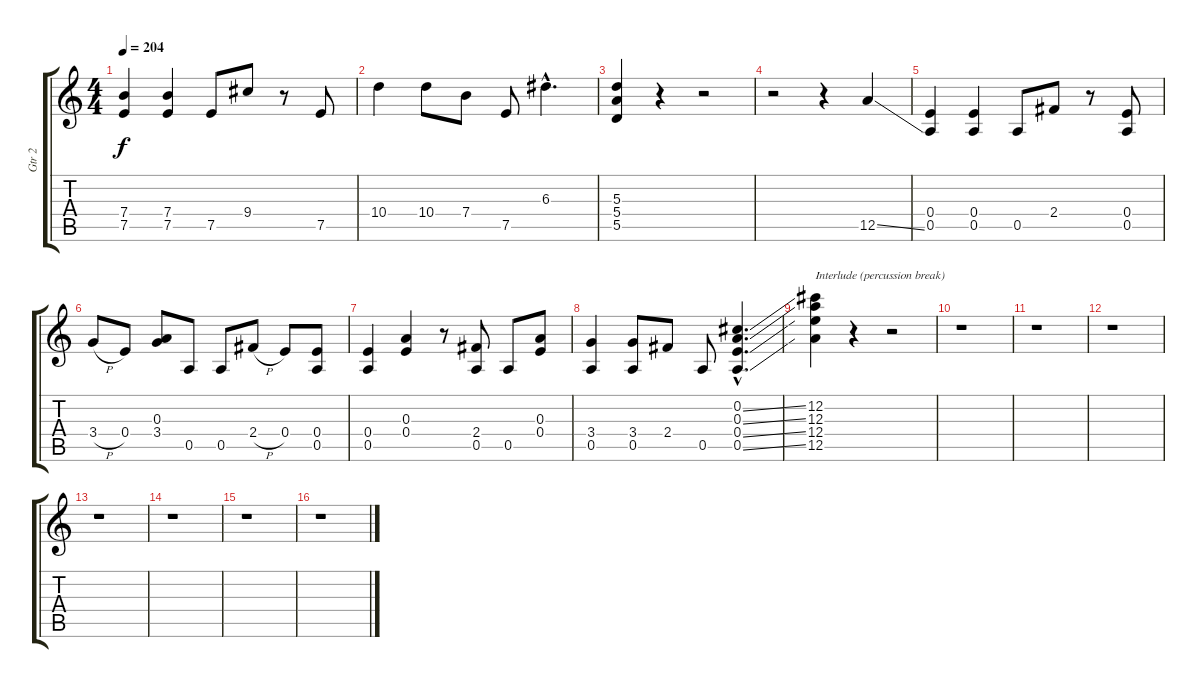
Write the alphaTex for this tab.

\track ("Gtr 2" "Gtr 2") {instrument electricguitarclean}
\staff {score tabs}
\tuning (E4 Db4 A3 E3 A2 E2) {hide}
\ts (4 4)
\tempo 204
\clef g2
\ks c
(7.4 7.5).4{dy f} (7.4 7.5).4 7.5.8 9.4.8 r.8 7.5.8 |
10.4.4 10.4.8 7.4.8 7.5.8 6.3{hac}.4{d} |
(5.3 5.4 5.5).4 r.4 r.2 |
r.2 r.4 12.5{ss}.4 |
(0.4 0.5).4 (0.4 0.5).4 0.5.8 2.4.8 r.8 (0.4 0.5).8 |
3.4{h}.8 0.4.8 (0.3 3.4).8 0.5.8 0.5.8 2.4{h}.8 0.4.8 (0.4 0.5).8 |
(0.4 0.5).4 (0.3 0.4).4 r.8 (2.4 0.5).8 0.5.8 (0.3 0.4).8 |
(3.4 0.5).4 (3.4 0.5).8 2.4.8 0.5.8 (0.2{ss hac} 0.3{ss hac} 0.4{ss hac} 0.5{ss hac}).4{d} |
(12.2 12.3 12.4 12.5).4{txt "Interlude (percussion break)"} r.4 r.2 |
r.1 |
r.1 |
r.1 |
r.1 |
r.1 |
r.1 |
r.1
